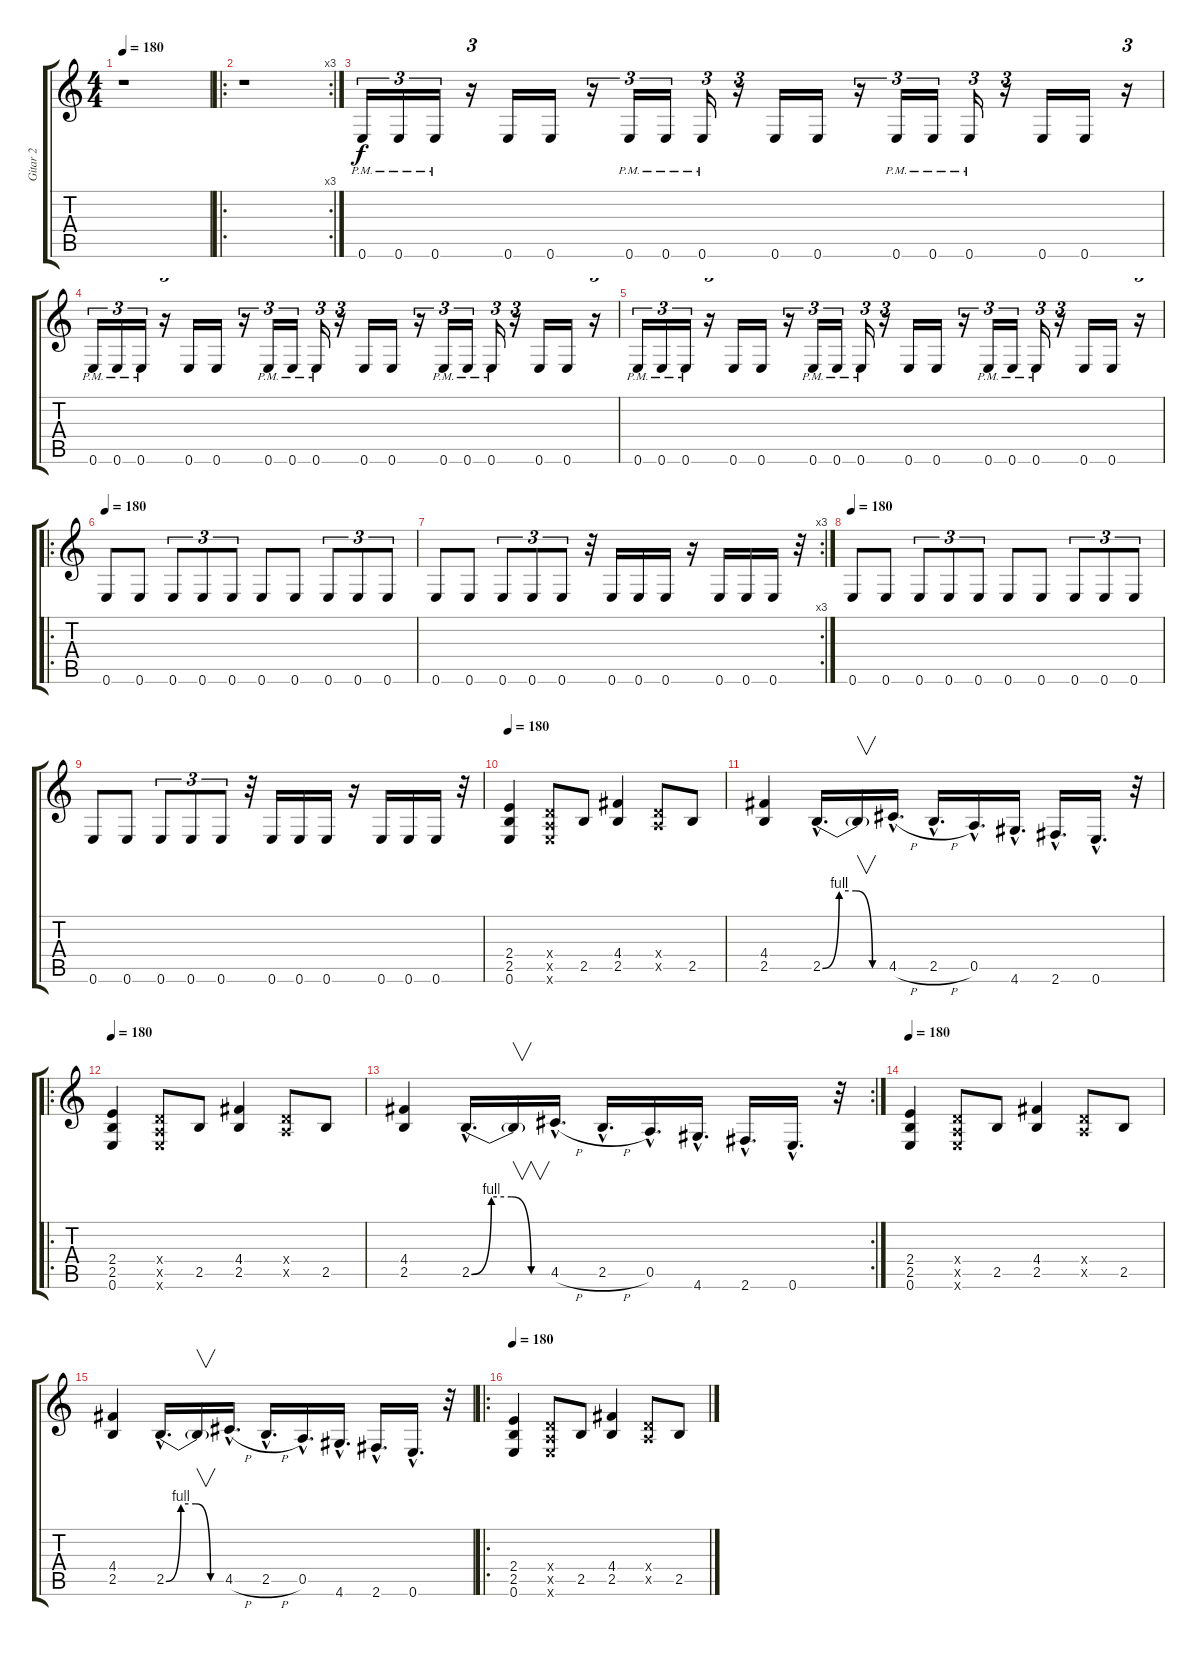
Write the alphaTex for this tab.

\track ("Gitar 2" "Gitar 2") {instrument distortionguitar}
\staff {score tabs}
\tuning (E4 B3 G3 D3 A2 E2) {hide}
\ts (4 4)
\tempo 180
\tempo 120
\tempo 180
\clef g2
\ks c
r.1{dy f instrument distortionguitar} |
\ro
\rc 3
r.1 |
0.6{pm}.16{tu (3 2)} 0.6{pm}.16{tu (3 2)} 0.6{pm}.16{tu (3 2)} r.16{tu (3 2)} 0.6.16 0.6.16 r.16{tu (3 2)} 0.6{pm}.16{tu (3 2)} 0.6{pm}.16{tu (3 2)} 0.6{pm}.16{tu (3 2)} r.16{tu (3 2)} 0.6.16 0.6.16 r.16{tu (3 2)} 0.6{pm}.16{tu (3 2)} 0.6{pm}.16{tu (3 2)} 0.6{pm}.16{tu (3 2)} r.16{tu (3 2)} 0.6.16 0.6.16 r.16{tu (3 2)} |
0.6{pm}.16{tu (3 2)} 0.6{pm}.16{tu (3 2)} 0.6{pm}.16{tu (3 2)} r.16{tu (3 2)} 0.6.16 0.6.16 r.16{tu (3 2)} 0.6{pm}.16{tu (3 2)} 0.6{pm}.16{tu (3 2)} 0.6{pm}.16{tu (3 2)} r.16{tu (3 2)} 0.6.16 0.6.16 r.16{tu (3 2)} 0.6{pm}.16{tu (3 2)} 0.6{pm}.16{tu (3 2)} 0.6{pm}.16{tu (3 2)} r.16{tu (3 2)} 0.6.16 0.6.16 r.16{tu (3 2)} |
0.6{pm}.16{tu (3 2)} 0.6{pm}.16{tu (3 2)} 0.6{pm}.16{tu (3 2)} r.16{tu (3 2)} 0.6.16 0.6.16 r.16{tu (3 2)} 0.6{pm}.16{tu (3 2)} 0.6{pm}.16{tu (3 2)} 0.6{pm}.16{tu (3 2)} r.16{tu (3 2)} 0.6.16 0.6.16 r.16{tu (3 2)} 0.6{pm}.16{tu (3 2)} 0.6{pm}.16{tu (3 2)} 0.6{pm}.16{tu (3 2)} r.16{tu (3 2)} 0.6.16 0.6.16 r.16{tu (3 2)} |
\ro
\tempo 180
0.6.8 0.6.8 0.6.8{tu (3 2)} 0.6.8{tu (3 2)} 0.6.8{tu (3 2)} 0.6.8 0.6.8 0.6.8{tu (3 2)} 0.6.8{tu (3 2)} 0.6.8{tu (3 2)} |
\rc 3
0.6.8 0.6.8 0.6.8{tu (3 2)} 0.6.8{tu (3 2)} 0.6.8{tu (3 2)} r.32 0.6.16 0.6.16 0.6.16 r.16 0.6.16 0.6.16 0.6.16 r.32 |
\tempo 180
0.6.8 0.6.8 0.6.8{tu (3 2)} 0.6.8{tu (3 2)} 0.6.8{tu (3 2)} 0.6.8 0.6.8 0.6.8{tu (3 2)} 0.6.8{tu (3 2)} 0.6.8{tu (3 2)} |
0.6.8 0.6.8 0.6.8{tu (3 2)} 0.6.8{tu (3 2)} 0.6.8{tu (3 2)} r.32 0.6.16 0.6.16 0.6.16 r.16 0.6.16 0.6.16 0.6.16 r.32 |
\tempo 180
(2.4 2.5 0.6).4 (0.4{x} 0.5{x} 0.6{x}).8 2.5.8 (4.4 2.5).4 (0.4{x} 0.5{x}).8 2.5.8 |
(4.4 2.5).4 2.5{be (custom 0 0 15 4 30 4 45 0 60 0) hac}.16{d} 2.5{t}.16{v} 4.5{h hac}.16{d} 2.5{h hac}.16{d} 0.5{hac}.16{d} 4.6{hac}.16{d} 2.6{hac}.16{d} 0.6{hac}.16{d} r.32 |
\ro
\tempo 180
(2.4 2.5 0.6).4 (0.4{x} 0.5{x} 0.6{x}).8 2.5.8 (4.4 2.5).4 (0.4{x} 0.5{x}).8 2.5.8 |
\rc 2
(4.4 2.5).4 2.5{be (custom 0 0 15 4 30 4 45 0 60 0) hac}.16{d} 2.5{t}.16{v} 4.5{h hac}.16{d} 2.5{h hac}.16{d} 0.5{hac}.16{d} 4.6{hac}.16{d} 2.6{hac}.16{d} 0.6{hac}.16{d} r.32 |
\tempo 180
(2.4 2.5 0.6).4 (0.4{x} 0.5{x} 0.6{x}).8 2.5.8 (4.4 2.5).4 (0.4{x} 0.5{x}).8 2.5.8 |
(4.4 2.5).4 2.5{be (custom 0 0 15 4 30 4 45 0 60 0) hac}.16{d} 2.5{t}.16{v} 4.5{h hac}.16{d} 2.5{h hac}.16{d} 0.5{hac}.16{d} 4.6{hac}.16{d} 2.6{hac}.16{d} 0.6{hac}.16{d} r.32 |
\ro
\tempo 180
(2.4 2.5 0.6).4 (0.4{x} 0.5{x} 0.6{x}).8 2.5.8 (4.4 2.5).4 (0.4{x} 0.5{x}).8 2.5.8
